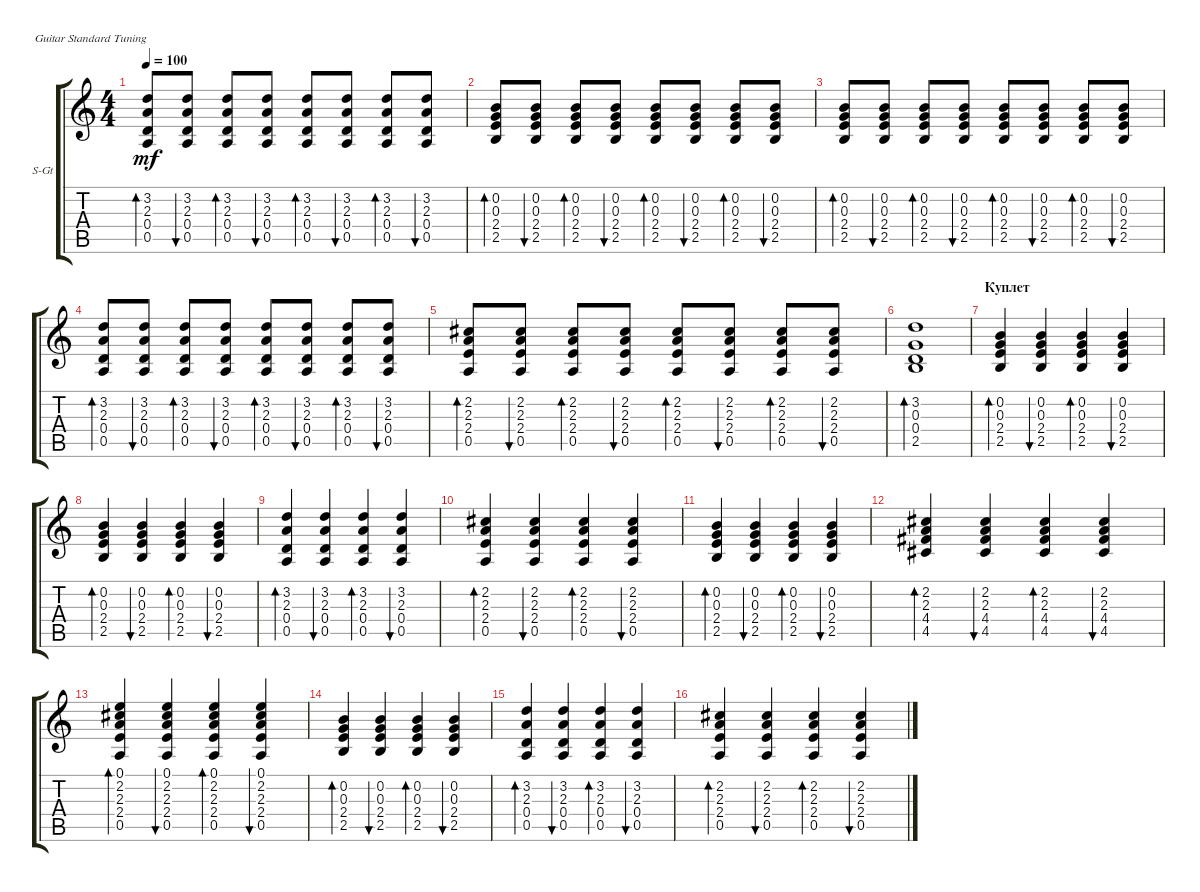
\defaultSystemsLayout 4
\bracketExtendMode groupsimilarinstruments
\firstSystemTrackNameOrientation horizontal
\otherSystemsTrackNameOrientation horizontal
\track ("В. Бутусов (гитара)" "S-Gt") {instrument acousticguitarsteel}
\staff {score tabs}
\tuning (E4 B3 G3 D3 A2 E2)
\ts (4 4)
\tempo 100
\clef g2
\ks c
(0.5 0.4 2.3 3.2).8{bd 36 dy mf} (0.5 0.4 2.3 3.2).8{bu 36} (0.5 0.4 2.3 3.2).8{bd 36} (0.5 0.4 2.3 3.2).8{bu 36} (0.5 0.4 2.3 3.2).8{bd 36} (0.5 0.4 2.3 3.2).8{bu 36} (0.5 0.4 2.3 3.2).8{bd 36} (0.5 0.4 2.3 3.2).8{bu 36} |
(2.5 2.4 0.3 0.2).8{bd 36} (2.5 2.4 0.3 0.2).8{bu 36} (2.5 2.4 0.3 0.2).8{bd 36} (2.5 2.4 0.3 0.2).8{bu 36} (2.5 2.4 0.3 0.2).8{bd 36} (2.5 2.4 0.3 0.2).8{bu 36} (2.5 2.4 0.3 0.2).8{bd 36} (2.5 2.4 0.3 0.2).8{bu 36} |
(2.5 2.4 0.3 0.2).8{bd 36} (2.5 2.4 0.3 0.2).8{bu 36} (2.5 2.4 0.3 0.2).8{bd 36} (2.5 2.4 0.3 0.2).8{bu 36} (2.5 2.4 0.3 0.2).8{bd 36} (2.5 2.4 0.3 0.2).8{bu 36} (2.5 2.4 0.3 0.2).8{bd 36} (2.5 2.4 0.3 0.2).8{bu 36} |
(0.5 0.4 2.3 3.2).8{bd 36} (0.5 0.4 2.3 3.2).8{bu 36} (0.5 0.4 2.3 3.2).8{bd 36} (0.5 0.4 2.3 3.2).8{bu 36} (0.5 0.4 2.3 3.2).8{bd 36} (0.5 0.4 2.3 3.2).8{bu 36} (0.5 0.4 2.3 3.2).8{bd 36} (0.5 0.4 2.3 3.2).8{bu 36} |
(0.5 2.4 2.3 2.2).8{bd 36} (0.5 2.4 2.3 2.2).8{bu 36} (0.5 2.4 2.3 2.2).8{bd 36} (0.5 2.4 2.3 2.2).8{bu 36} (0.5 2.4 2.3 2.2).8{bd 36} (0.5 2.4 2.3 2.2).8{bu 36} (0.5 2.4 2.3 2.2).8{bd 36} (0.5 2.4 2.3 2.2).8{bu 36} |
(2.5 0.4 0.3 3.2).1{bd 851} |
\section ("" "Куплет")
(2.5 2.4 0.3 0.2).4{bd 36} (2.5 2.4 0.3 0.2).4{bu 36} (2.5 2.4 0.3 0.2).4{bd 36} (2.5 2.4 0.3 0.2).4{bu 36} |
(2.5 2.4 0.3 0.2).4{bd 36} (2.5 2.4 0.3 0.2).4{bu 36} (2.5 2.4 0.3 0.2).4{bd 36} (2.5 2.4 0.3 0.2).4{bu 36} |
(0.5 0.4 2.3 3.2).4{bd 36} (0.5 0.4 2.3 3.2).4{bu 36} (0.5 0.4 2.3 3.2).4{bd 36} (0.5 0.4 2.3 3.2).4{bu 36} |
(0.5 2.4 2.3 2.2).4{bd 36} (0.5 2.4 2.3 2.2).4{bu 36} (0.5 2.4 2.3 2.2).4{bd 36} (0.5 2.4 2.3 2.2).4{bu 36} |
(2.5 2.4 0.3 0.2).4{bd 36} (2.5 2.4 0.3 0.2).4{bu 36} (2.5 2.4 0.3 0.2).4{bd 36} (2.5 2.4 0.3 0.2).4{bu 36} |
(4.5 4.4 2.3 2.2).4{bd 36} (4.5 4.4 2.3 2.2).4{bu 36} (4.5 4.4 2.3 2.2).4{bd 36} (4.5 4.4 2.3 2.2).4{bu 36} |
(0.5 2.4 2.3 2.2 0.1).4{bd 36} (0.5 2.4 2.3 2.2 0.1).4{bu 36} (0.5 2.4 2.3 2.2 0.1).4{bd 36} (0.5 2.4 2.3 2.2 0.1).4{bu 36} |
(2.5 2.4 0.3 0.2).4{bd 36} (2.5 2.4 0.3 0.2).4{bu 36} (2.5 2.4 0.3 0.2).4{bd 36} (2.5 2.4 0.3 0.2).4{bu 36} |
(0.5 0.4 2.3 3.2).4{bd 36} (0.5 0.4 2.3 3.2).4{bu 36} (0.5 0.4 2.3 3.2).4{bd 36} (0.5 0.4 2.3 3.2).4{bu 36} |
(0.5 2.4 2.3 2.2).4{bd 36} (0.5 2.4 2.3 2.2).4{bu 36} (0.5 2.4 2.3 2.2).4{bd 36} (0.5 2.4 2.3 2.2).4{bu 36}
